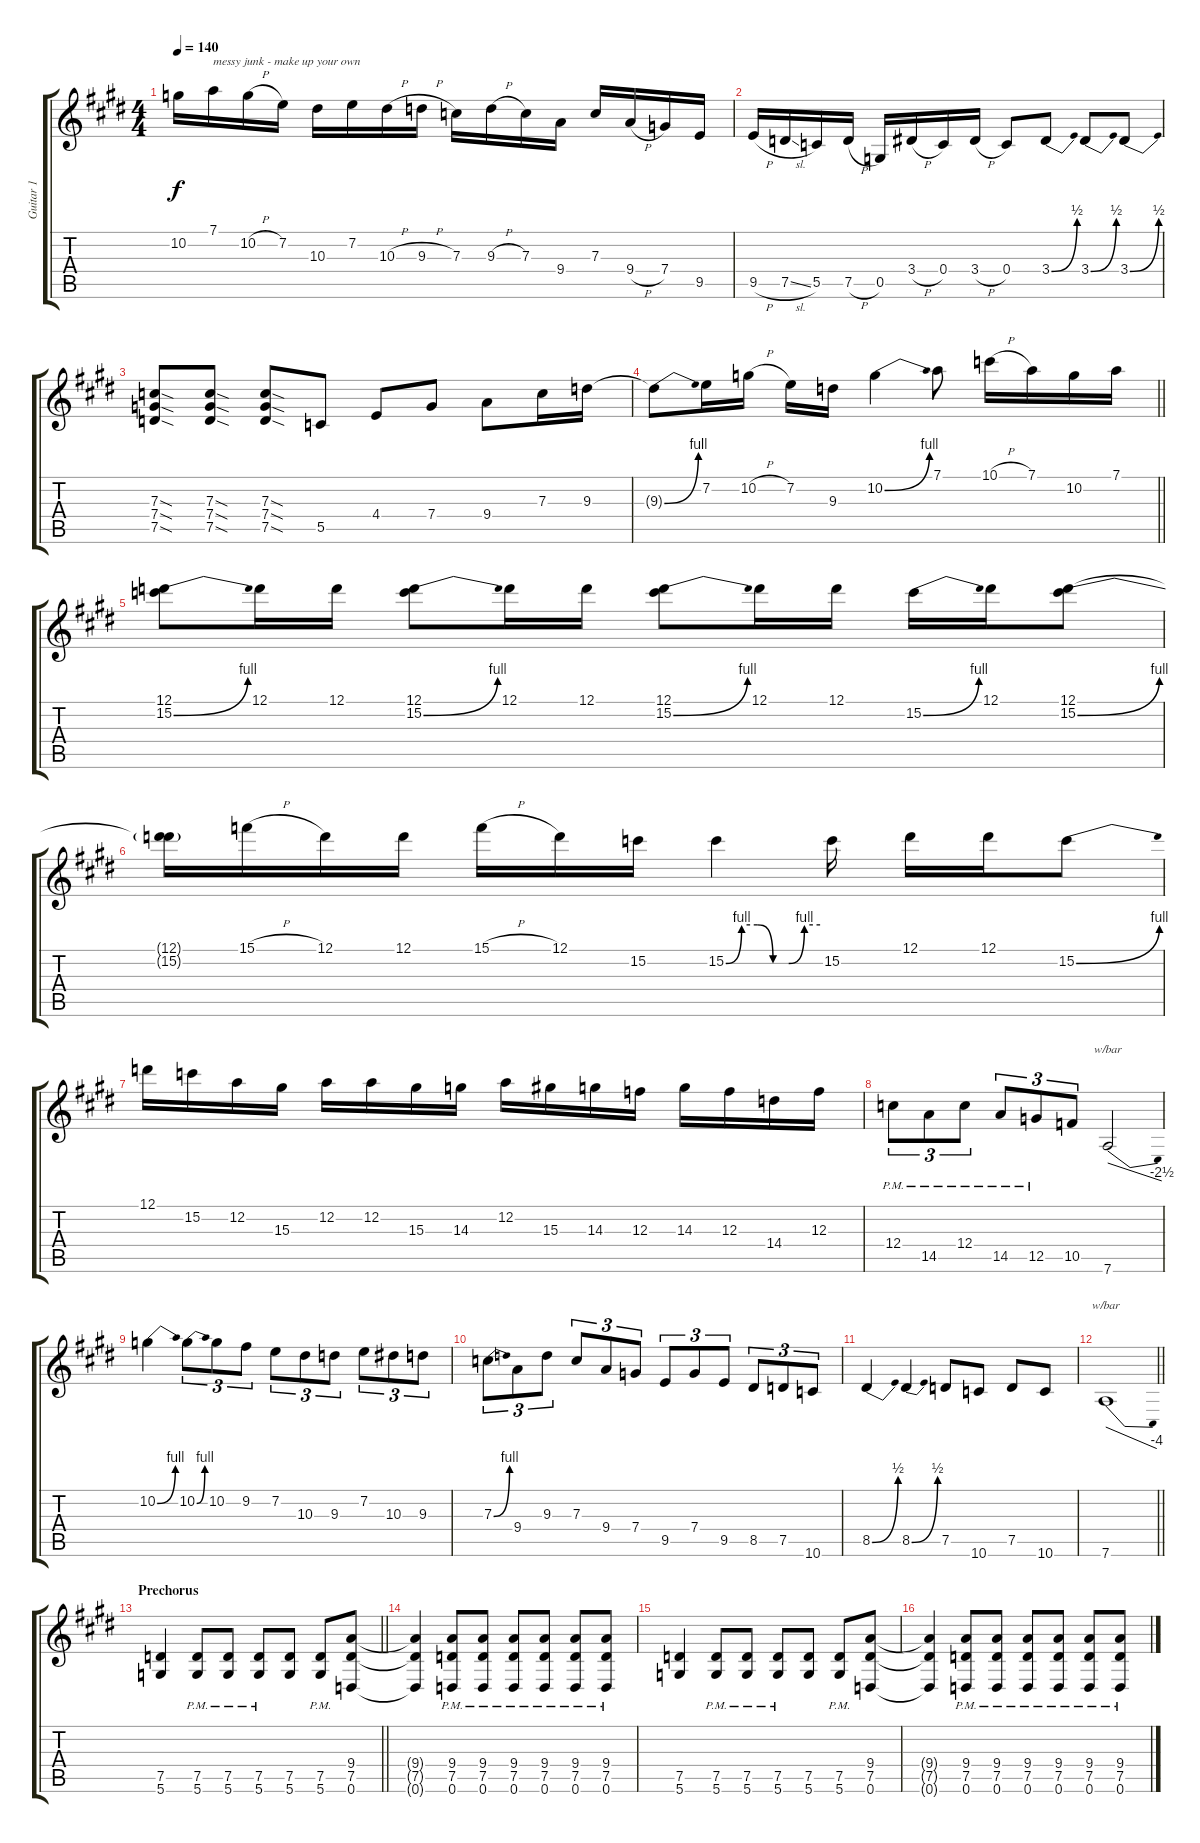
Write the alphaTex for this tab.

\track ("Guitar 1" "Guitar 1") {instrument distortionguitar}
\staff {score tabs}
\tuning (D4 A3 F3 C3 G2 D2) {hide}
\ts (4 4)
\tempo 140
\clef g2
\ks e
10.2{t}.16{dy f} 7.1.16{txt "messy junk - make up your own"} 10.2{h}.16 7.2.16 10.3.16 7.2.16 10.3{h}.16 9.3{h}.16 7.3.16 9.3{h}.16 7.3.16 9.4.16 7.3.16 9.4{h}.16 7.4.16 9.5.16 |
\ks c#minor
9.5{h}.16 7.5{sl}.16 5.5.16 7.5{h}.16 0.5.16 3.4{h}.16 0.4.16 3.4{h}.16 0.4.8 3.4{be (bend 0 0 60 2)}.8 3.4{be (bend 0 0 60 2)}.8 3.4{be (bend 0 0 60 2)}.8 |
\ks e
(7.3{sod} 7.4{sod} 7.5{sod}).8 (7.3{sod} 7.4{sod} 7.5{sod}).8 (7.3{sod} 7.4{sod} 7.5{sod}).8 5.5.8 4.4.8 7.4.8 9.4.8 7.3.16 9.3.16 |
\barLineRight lightlight
\ks c#minor
9.3{be (bend 0 0 60 4) t}.8 7.2.16 10.2{h}.16 7.2.16 9.3.16 10.2{be (bend 0 0 60 4)}.4 7.1.8 10.1{h}.16 7.1.16 10.2.16 7.1.16 |
(12.1 15.2{be (bend 0 0 60 4)}).8 12.1.16 12.1.16 (12.1 15.2{be (bend 0 0 60 4)}).8 12.1.16 12.1.16 (12.1 15.2{be (bend 0 0 60 4)}).8 12.1.16 12.1.16 15.2{be (bend 0 0 60 4)}.16 12.1.16 (12.1 15.2{be (bend 0 0 60 4)}).8 |
(12.1{t} 15.2{t}).16 15.1{h}.16 12.1.16 12.1.16 15.1{h}.16 12.1.16 15.2.16 15.2{be (custom 0 0 10 4 20 4 30 0 40 0 50 4 60 4)}.4 15.2.16 12.1.16 12.1.16 15.2{be (bend 0 0 60 4)}.8 |
12.1.16 15.2.16 12.2.16 15.3.16 12.2.16 12.2.16 15.3.16 14.3.16 12.2.16 15.3.16 14.3.16 12.3.16 14.3.16 12.3.16 14.4.16 12.3.16 |
12.4{pm}.8{tu (3 2)} 14.5{pm}.8{tu (3 2)} 12.4{pm}.8{tu (3 2)} 14.5{pm}.8{tu (3 2)} 12.5{pm}.8{tu (3 2)} 10.5.8{tu (3 2)} 7.6.2{tbe (dive default 0 0 60 -10)} |
\ks e
10.2{be (bend 0 0 60 4)}.4 10.2{be (bend 0 0 60 4)}.8{tu (3 2)} 10.2.8{tu (3 2)} 9.2.8{tu (3 2)} 7.2.8{tu (3 2)} 10.3.8{tu (3 2)} 9.3.8{tu (3 2)} 7.2.8{tu (3 2)} 10.3.8{tu (3 2)} 9.3.8{tu (3 2)} |
\ks c#minor
7.3{be (bend 0 0 60 4)}.8{tu (3 2)} 9.4.8{tu (3 2)} 9.3.8{tu (3 2)} 7.3.8{tu (3 2)} 9.4.8{tu (3 2)} 7.4.8{tu (3 2)} 9.5.8{tu (3 2)} 7.4.8{tu (3 2)} 9.5.8{tu (3 2)} 8.5.8{tu (3 2)} 7.5.8{tu (3 2)} 10.6.8{tu (3 2)} |
\ks e
8.5{be (bend 0 0 60 2)}.4 8.5{be (bend 0 0 60 2)}.4 7.5.8 10.6.8 7.5.8 10.6.8 |
\barLineRight lightlight
\ks c#minor
7.6.1{tbe (dive default 0 0 60 -16)} |
\section ("" "Prechorus")
\barLineRight lightlight
(7.5 5.6).4 (7.5{pm} 5.6{pm}).8 (7.5{pm} 5.6{pm}).8 (7.5{pm} 5.6{pm}).8 (7.5 5.6).8 (7.5{pm} 5.6{pm}).8 (9.4 7.5 0.6).8 |
(9.4{t} 7.5{t} 0.6{t}).4 (9.4{pm} 7.5{pm} 0.6{pm}).8 (9.4{pm} 7.5{pm} 0.6{pm}).8 (9.4{pm} 7.5{pm} 0.6{pm}).8 (9.4{pm} 7.5{pm} 0.6{pm}).8 (9.4{pm} 7.5{pm} 0.6{pm}).8 (9.4{pm} 7.5{pm} 0.6{pm}).8 |
(7.5 5.6).4 (7.5{pm} 5.6{pm}).8 (7.5{pm} 5.6{pm}).8 (7.5{pm} 5.6{pm}).8 (7.5 5.6).8 (7.5{pm} 5.6{pm}).8 (9.4 7.5 0.6).8 |
(9.4{t} 7.5{t} 0.6{t}).4 (9.4{pm} 7.5{pm} 0.6{pm}).8 (9.4{pm} 7.5{pm} 0.6{pm}).8 (9.4{pm} 7.5{pm} 0.6{pm}).8 (9.4{pm} 7.5{pm} 0.6{pm}).8 (9.4{pm} 7.5{pm} 0.6{pm}).8 (9.4{pm} 7.5{pm} 0.6{pm}).8
